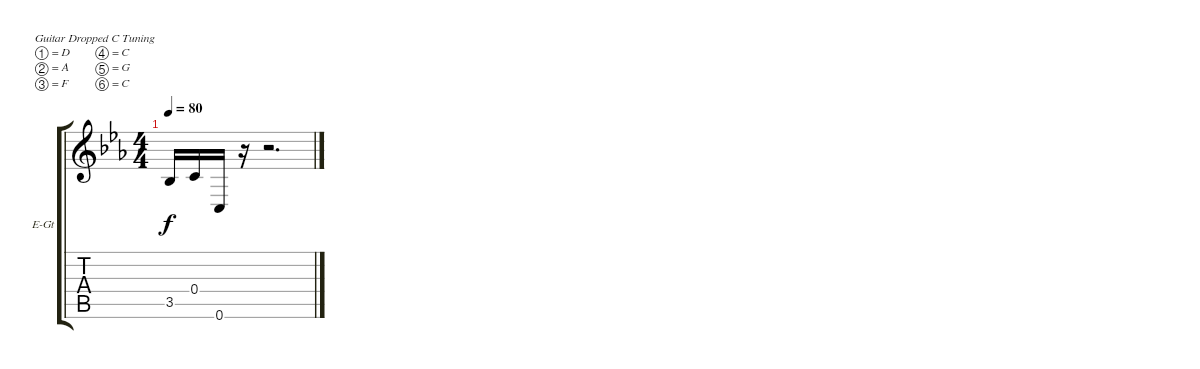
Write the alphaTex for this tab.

\defaultSystemsLayout 4
\bracketExtendMode groupsimilarinstruments
\firstSystemTrackNameOrientation horizontal
\otherSystemsTrackNameOrientation horizontal
\track ("Ruben Block" "E-Gt") {instrument distortionguitar}
\staff {score tabs}
\tuning (D4 A3 F3 C3 G2 C2)
\ts (4 4)
\tempo 80
\clef g2
\ks cminor
3.5.16{dy f} 0.4.16 0.6.16 r.16 r.2{d}
